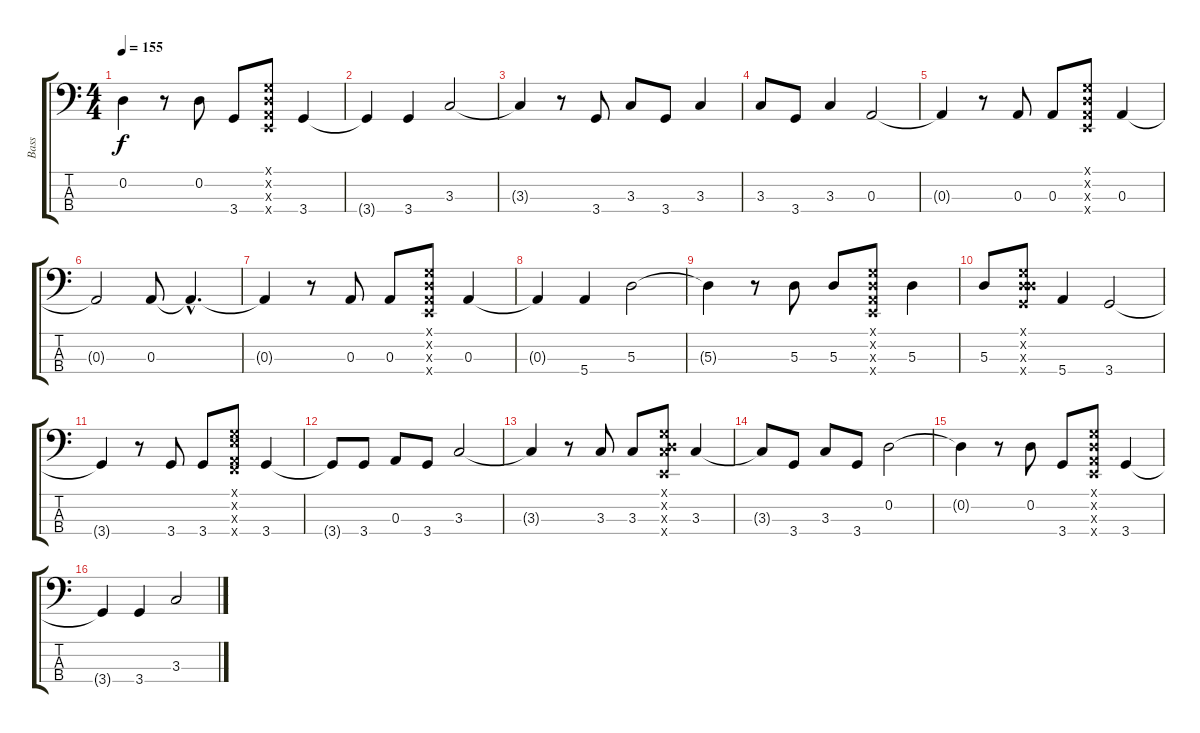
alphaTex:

\track ("Bass" "Bass") {instrument acousticguitarnylon}
\staff {score tabs}
\tuning (G2 D2 A1 E1) {hide}
\ts (4 4)
\tempo 155
\clef f4
\ks c
0.2{t}.4{dy f} r.8 0.2.8 3.4.8 (0.1{x} 0.2{x} 0.3{x} 0.4{x}).8 3.4.4 |
3.4{t}.4 3.4.4 3.3.2 |
3.3{t}.4 r.8 3.4.8 3.3.8 3.4.8 3.3.4 |
3.3.8 3.4.8 3.3.4 0.3.2 |
0.3{t}.4 r.8 0.3.8 0.3.8 (0.1{x} 0.2{x} 0.3{x} 0.4{x}).8 0.3.4 |
0.3{t}.2 0.3.8 0.3{hac t}.4{d} |
0.3{t}.4 r.8 0.3.8 0.3.8 (0.1{x} 0.2{x} 0.3{x} 0.4{x}).8 0.3.4 |
0.3{t}.4 5.4.4 5.3.2 |
5.3{t}.4 r.8 5.3.8 5.3.8 (0.1{x} 0.2{x} 0.3{x} 0.4{x}).8 5.3.4 |
5.3.8 (0.1{x} 0.2{x} 5.3{x} 3.4{x}).8 5.4.4 3.4.2 |
3.4{t}.4 r.8 3.4.8 3.4.8 (0.1{x} 2.2{x} 0.3{x} 1.4{x}).8 3.4.4 |
3.4{t}.8 3.4.8 0.3.8 3.4.8 3.3.2 |
3.3{t}.4 r.8 3.3.8 3.3.8 (0.1{x} 0.2{x} 3.3{x} 0.4{x}).8 3.3.4 |
3.3{t}.8 3.4.8 3.3.8 3.4.8 0.2.2 |
0.2{t}.4 r.8 0.2.8 3.4.8 (0.1{x} 0.2{x} 0.3{x} 0.4{x}).8 3.4.4 |
3.4{t}.4 3.4.4 3.3.2
